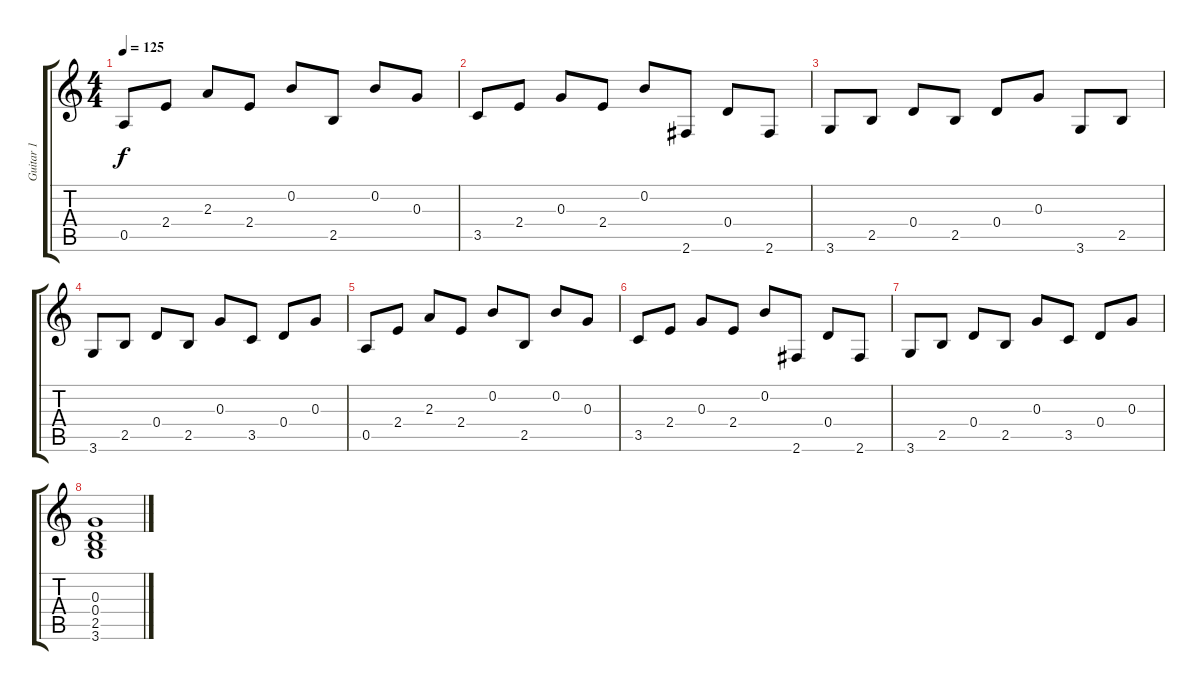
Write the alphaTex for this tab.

\track ("Guitar 1" "Guitar 1") {instrument acousticguitarsteel}
\staff {score tabs}
\tuning (E4 B3 G3 D3 A2 E2) {hide}
\ts (4 4)
\tempo 125
\clef g2
\ks c
0.5.8{dy f} 2.4.8 2.3.8 2.4.8 0.2.8 2.5.8 0.2.8 0.3.8 |
3.5.8 2.4.8 0.3.8 2.4.8 0.2.8 2.6.8 0.4.8 2.6.8 |
3.6.8 2.5.8 0.4.8 2.5.8 0.4.8 0.3.8 3.6.8 2.5.8 |
3.6.8 2.5.8 0.4.8 2.5.8 0.3.8 3.5.8 0.4.8 0.3.8 |
0.5.8 2.4.8 2.3.8 2.4.8 0.2.8 2.5.8 0.2.8 0.3.8 |
3.5.8 2.4.8 0.3.8 2.4.8 0.2.8 2.6.8 0.4.8 2.6.8 |
3.6.8 2.5.8 0.4.8 2.5.8 0.3.8 3.5.8 0.4.8 0.3.8 |
(0.3 0.4 2.5 3.6).1
